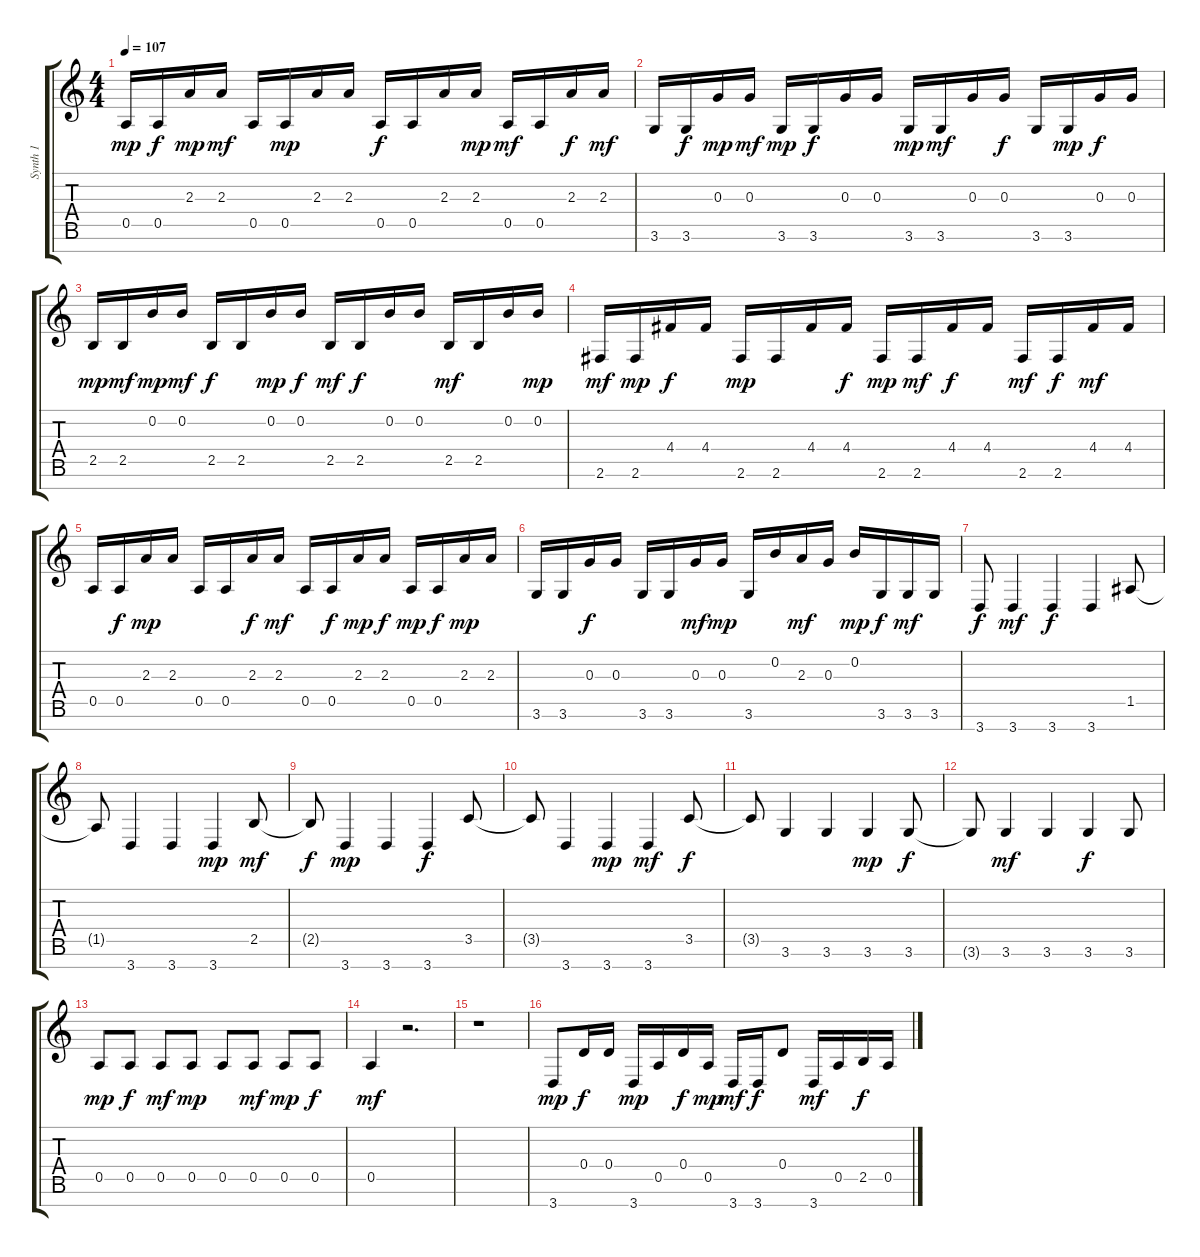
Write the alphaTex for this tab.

\track ("Synth 1" "Synth 1") {instrument distortionguitar}
\staff {score tabs}
\tuning (E4 B3 G3 D3 A2 E2 B1) {hide}
\ts (4 4)
\tempo 107
\clef g2
\ks c
0.5.16{dy mp} 0.5.16{dy f} 2.3.16{dy mp} 2.3.16{dy mf} 0.5.16 0.5.16{dy mp} 2.3.16 2.3.16 0.5.16{dy f} 0.5.16 2.3.16 2.3.16{dy mp} 0.5.16{dy mf} 0.5.16 2.3.16{dy f} 2.3.16{dy mf} |
3.6.16 3.6.16{dy f} 0.3.16{dy mp} 0.3.16{dy mf} 3.6.16{dy mp} 3.6.16{dy f} 0.3.16 0.3.16 3.6.16{dy mp} 3.6.16{dy mf} 0.3.16 0.3.16{dy f} 3.6.16 3.6.16{dy mp} 0.3.16{dy f} 0.3.16 |
2.5.16{dy mp} 2.5.16{dy mf} 0.2.16{dy mp} 0.2.16{dy mf} 2.5.16{dy f} 2.5.16 0.2.16{dy mp} 0.2.16{dy f} 2.5.16{dy mf} 2.5.16{dy f} 0.2.16 0.2.16 2.5.16{dy mf} 2.5.16 0.2.16 0.2.16{dy mp} |
2.6.16{dy mf} 2.6.16{dy mp} 4.4.16{dy f} 4.4.16 2.6.16{dy mp} 2.6.16 4.4.16 4.4.16{dy f} 2.6.16{dy mp} 2.6.16{dy mf} 4.4.16{dy f} 4.4.16 2.6.16{dy mf} 2.6.16{dy f} 4.4.16{dy mf} 4.4.16 |
0.5.16 0.5.16{dy f} 2.3.16{dy mp} 2.3.16 0.5.16 0.5.16 2.3.16{dy f} 2.3.16{dy mf} 0.5.16 0.5.16{dy f} 2.3.16{dy mp} 2.3.16{dy f} 0.5.16{dy mp} 0.5.16{dy f} 2.3.16{dy mp} 2.3.16 |
3.6.16 3.6.16 0.3.16{dy f} 0.3.16 3.6.16 3.6.16 0.3.16{dy mf} 0.3.16{dy mp} 3.6.16 0.2.16 2.3.16{dy mf} 0.3.16 0.2.16{dy mp} 3.6.16{dy f} 3.6.16{dy mf} 3.6.16 |
3.7.8{dy f} 3.7.4{dy mf} 3.7.4{dy f} 3.7.4 1.5.8 |
1.5{t}.8 3.7.4 3.7.4 3.7.4{dy mp} 2.5.8{dy mf} |
2.5{t}.8{dy f} 3.7.4{dy mp} 3.7.4 3.7.4{dy f} 3.5.8 |
3.5{t}.8 3.7.4 3.7.4{dy mp} 3.7.4{dy mf} 3.5.8{dy f} |
3.5{t}.8 3.6.4 3.6.4 3.6.4{dy mp} 3.6.8{dy f} |
3.6{t}.8 3.6.4{dy mf} 3.6.4 3.6.4{dy f} 3.6.8 |
0.5.8{dy mp} 0.5.8{dy f} 0.5.8{dy mf} 0.5.8{dy mp} 0.5.8 0.5.8{dy mf} 0.5.8{dy mp} 0.5.8{dy f} |
0.5.4{dy mf} r.2{d} |
r.1 |
3.7.8{dy mp} 0.4.16{dy f} 0.4.16 3.7.16{dy mp} 0.5.16 0.4.16{dy f} 0.5.16{dy mp} 3.7.16{dy mf} 3.7.16{dy f} 0.4.8 3.7.16{dy mf} 0.5.16 2.5.16{dy f} 0.5.16
